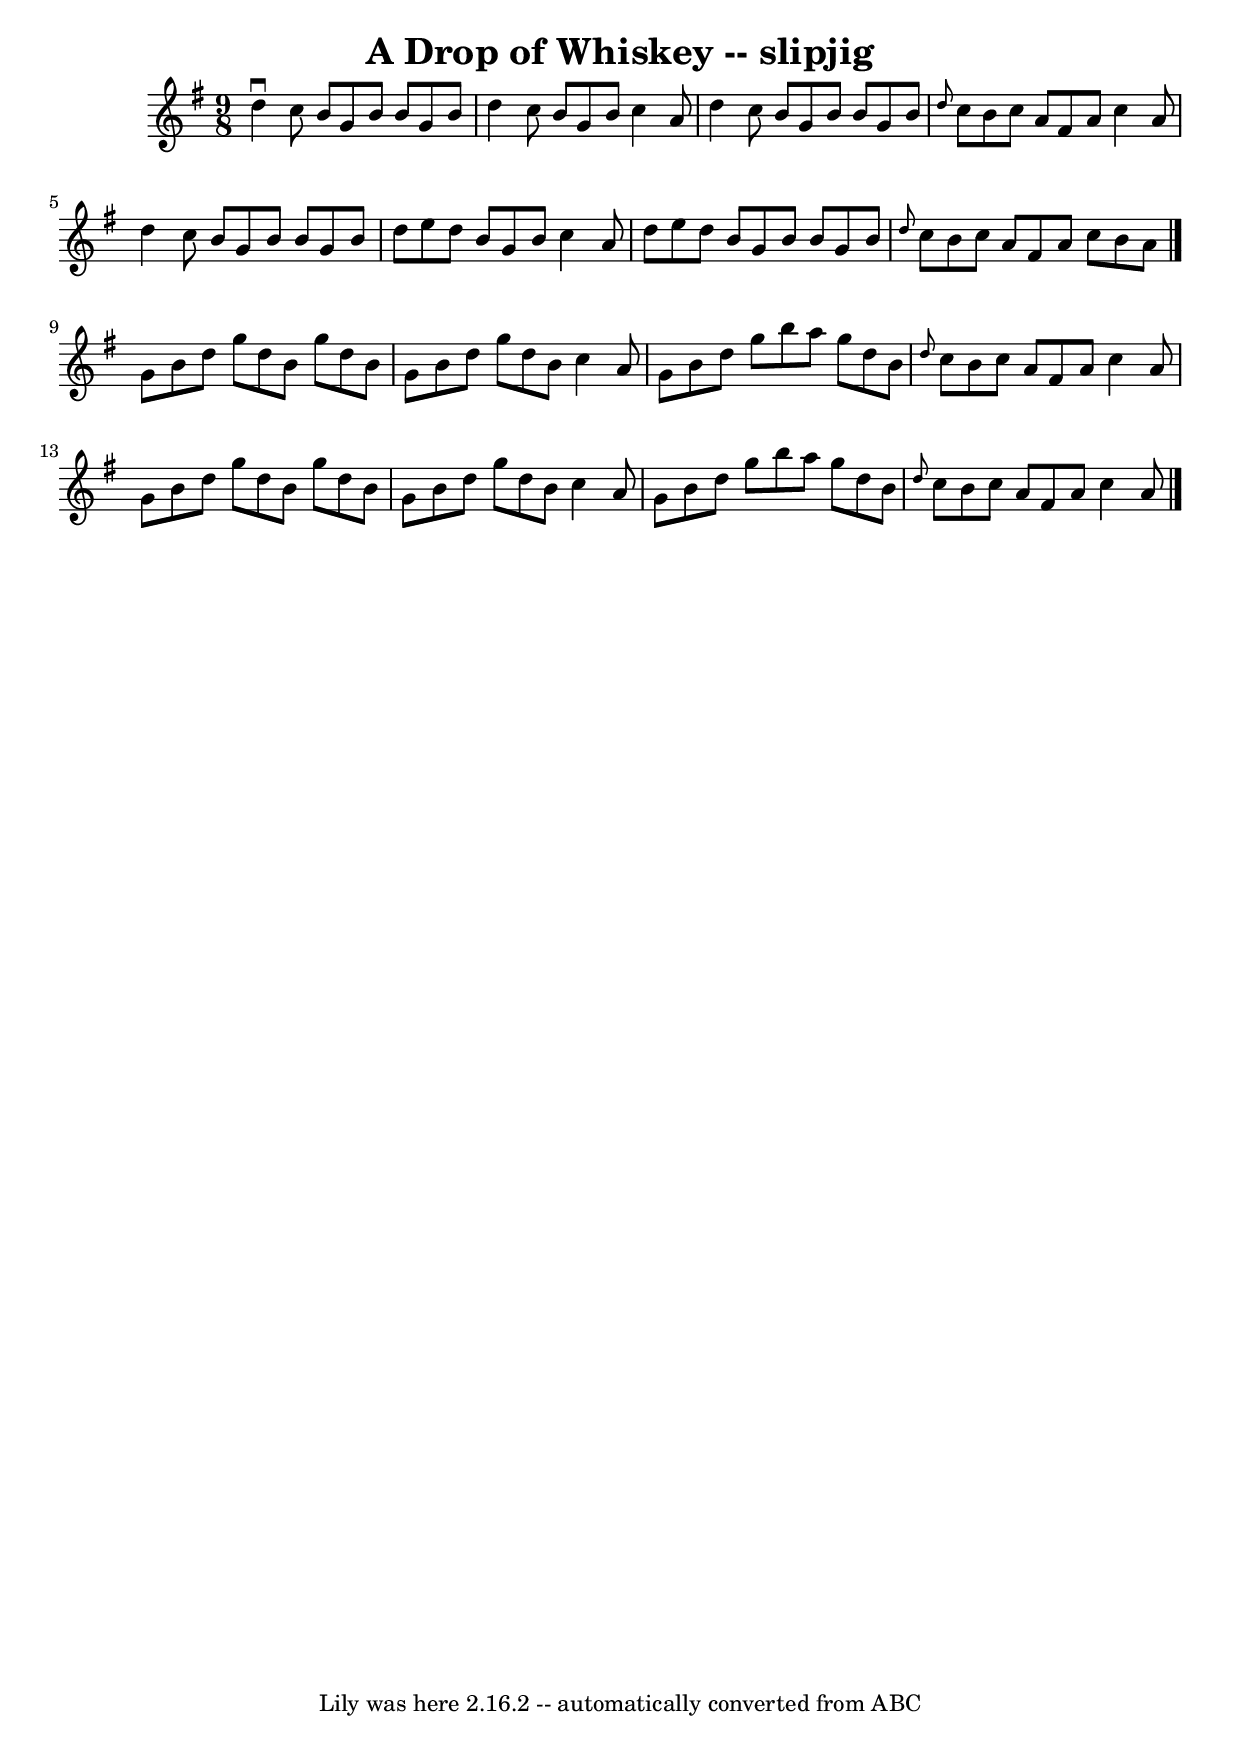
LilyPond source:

\version "2.7.40"
\include "Mammoth.ily"
\header {
	%% book = "Ryan's Mammoth Collection"
	crossRefNumber = "1"
	footnotes = ""
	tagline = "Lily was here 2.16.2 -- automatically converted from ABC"
	title = "A Drop of Whiskey -- slipjig"
}
voicedefault =  {
\set Score.defaultBarType = "empty"

\time 9/8 \key g \major d''4^\downbow c''8 b'8 g'8 b'8 b'8    
g'8 b'8  |
 d''4 c''8 b'8 g'8 b'8 c''4 a'8  
|
 d''4 c''8 b'8 g'8 b'8 b'8 g'8 b'8  |
 
\grace { d''8  } c''8 b'8 c''8 a'8 fis'8 a'8 c''4 a'8 
 |
 d''4 c''8 b'8 g'8 b'8 b'8 g'8 b'8  |
  
 d''8 e''8 d''8 b'8 g'8 b'8 c''4 a'8  |
 d''8    
e''8 d''8 b'8 g'8 b'8 b'8 g'8 b'8  |
 \grace {    
d''8  } c''8 b'8 c''8 a'8 fis'8 a'8 c''8 b'8 a'8  
\bar "|." g'8 b'8 d''8 g''8 d''8 b'8 g''8 d''8 b'8  
|
 g'8 b'8 d''8 g''8 d''8 b'8 c''4 a'8  |
   
g'8 b'8 d''8 g''8 b''8 a''8 g''8 d''8 b'8  |
 
\grace { d''8  } c''8 b'8 c''8 a'8 fis'8 a'8 c''4 a'8 
 |
 g'8 b'8 d''8 g''8 d''8 b'8 g''8 d''8 b'8  
|
 g'8 b'8 d''8 g''8 d''8 b'8 c''4 a'8  |
   
g'8 b'8 d''8 g''8 b''8 a''8 g''8 d''8 b'8  |
 
\grace { d''8  } c''8 b'8 c''8 a'8 fis'8 a'8 c''4 a'8 
   \bar "|."   
}

\score{
    <<

	\context Staff="default"
	{
	    \voicedefault 
	}

    >>
	\layout {
	}
	\midi {}
}
